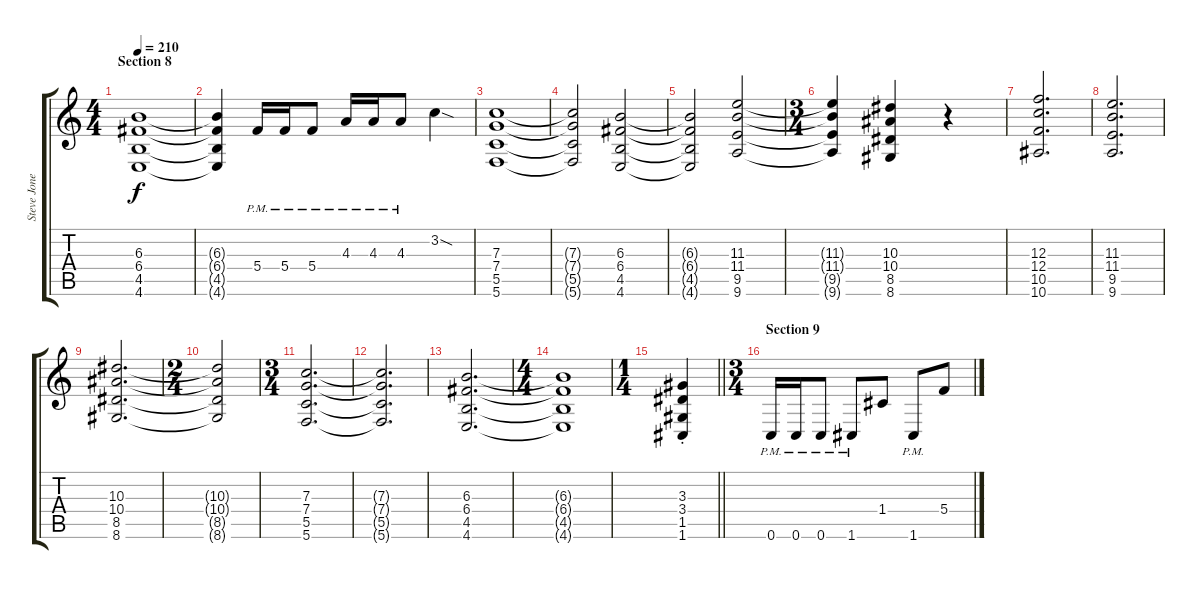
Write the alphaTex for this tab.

\track ("Steve Jones - guitar" "Steve Jone") {instrument distortionguitar}
\staff {score tabs}
\tuning (D4 A3 F3 C3 G2 C2) {hide}
\ts (4 4)
\section ("" "Section 8")
\tempo 210
\clef g2
\ks c
(6.3 6.4 4.5 4.6).1{dy f} |
(6.3{t} 6.4{t} 4.5{t} 4.6{t}).4 5.4{pm}.16 5.4{pm}.16 5.4{pm}.8 4.3{pm}.16 4.3{pm}.16 4.3{pm}.8 3.2{sod}.4 |
(7.3 7.4 5.5 5.6).1 |
(7.3{t} 7.4{t} 5.5{t} 5.6{t}).2 (6.3 6.4 4.5 4.6).2 |
(6.3{t} 6.4{t} 4.5{t} 4.6{t}).2 (11.3 11.4 9.5 9.6).2 |
\ts (3 4)
(11.3{t} 11.4{t} 9.5{t} 9.6{t}).4 (10.3 10.4 8.5 8.6).4 r.4 |
(12.3 12.4 10.5 10.6).2{d} |
(11.3 11.4 9.5 9.6).2{d} |
(10.3 10.4 8.5 8.6).2{d} |
\ts (2 4)
(10.3{t} 10.4{t} 8.5{t} 8.6{t}).2 |
\ts (3 4)
(7.3 7.4 5.5 5.6).2{d} |
(7.3{t} 7.4{t} 5.5{t} 5.6{t}).2{d} |
(6.3 6.4 4.5 4.6).2{d} |
\ts (4 4)
(6.3{t} 6.4{t} 4.5{t} 4.6{t}).1 |
\ts (1 4)
\barLineRight lightlight
(3.3{st} 3.4{st} 1.5{st} 1.6{st}).4 |
\ts (3 4)
\section ("" "Section 9")
0.6{pm}.16 0.6{pm}.16 0.6{pm}.8 1.6{pm}.8 1.4.8 1.6{pm}.8 5.4.8
